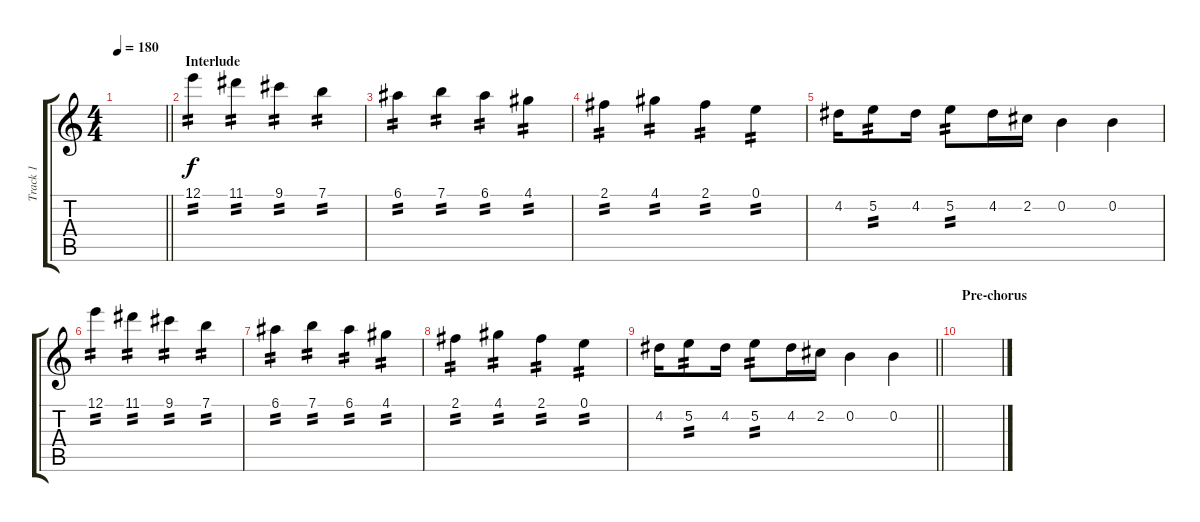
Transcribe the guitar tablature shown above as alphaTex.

\track ("Track 1" "Track 1") {instrument electricguitarjazz}
\staff {score tabs}
\tuning (E4 B3 G3 D3 A2 E2) {hide}
\ts (4 4)
\tempo 180
\clef g2
\barLineRight lightlight
\ks c
|
\section ("" "Interlude")
12.1.4{tp 2} 11.1.4{tp 2} 9.1.4{tp 2} 7.1.4{tp 2} |
6.1.4{tp 2} 7.1.4{tp 2} 6.1.4{tp 2} 4.1.4{tp 2} |
2.1.4{tp 2} 4.1.4{tp 2} 2.1.4{tp 2} 0.1.4{tp 2} |
4.2.16 5.2.8{tp 2} 4.2.16 5.2.8{tp 2} 4.2.16 2.2.16 0.2.4 0.2.4 |
12.1.4{tp 2} 11.1.4{tp 2} 9.1.4{tp 2} 7.1.4{tp 2} |
6.1.4{tp 2} 7.1.4{tp 2} 6.1.4{tp 2} 4.1.4{tp 2} |
2.1.4{tp 2} 4.1.4{tp 2} 2.1.4{tp 2} 0.1.4{tp 2} |
\barLineRight lightlight
4.2.16 5.2.8{tp 2} 4.2.16 5.2.8{tp 2} 4.2.16 2.2.16 0.2.4 0.2.4 |
\section ("" "Pre-chorus")
